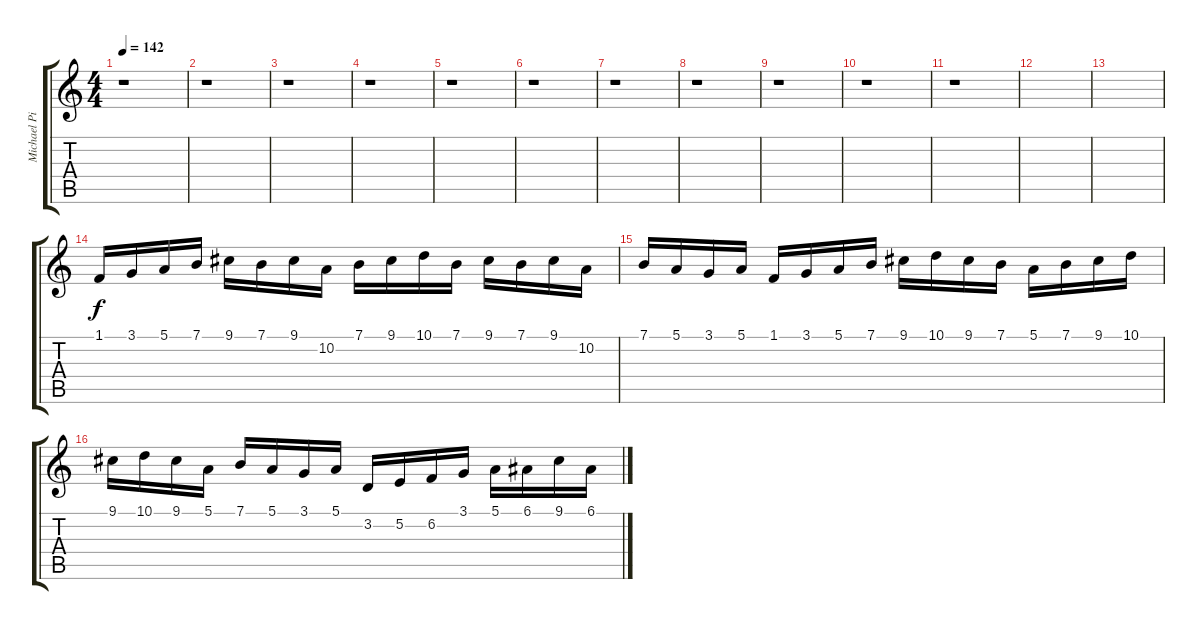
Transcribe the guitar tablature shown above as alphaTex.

\track ("Michael Pinnella (lead)" "Michael Pi") {solo instrument tangoaccordion}
\staff {score tabs}
\tuning (E4 B3 G3 D3 A2 E2) {hide}
\ts (4 4)
\tempo 142
\clef g2
\ks c
r.1{dy f} |
r.1 |
r.1 |
r.1 |
r.1 |
r.1 |
r.1 |
r.1 |
r.1 |
r.1 |
r.1 |
|
|
1.1.16 3.1.16 5.1.16 7.1.16 9.1.16 7.1.16 9.1.16 10.2.16 7.1.16 9.1.16 10.1.16 7.1.16 9.1.16 7.1.16 9.1.16 10.2.16 |
7.1.16 5.1.16 3.1.16 5.1.16 1.1.16 3.1.16 5.1.16 7.1.16 9.1.16 10.1.16 9.1.16 7.1.16 5.1.16 7.1.16 9.1.16 10.1.16 |
9.1.16 10.1.16 9.1.16 5.1.16 7.1.16 5.1.16 3.1.16 5.1.16 3.2.16 5.2.16 6.2.16 3.1.16 5.1.16 6.1.16 9.1.16 6.1.16
